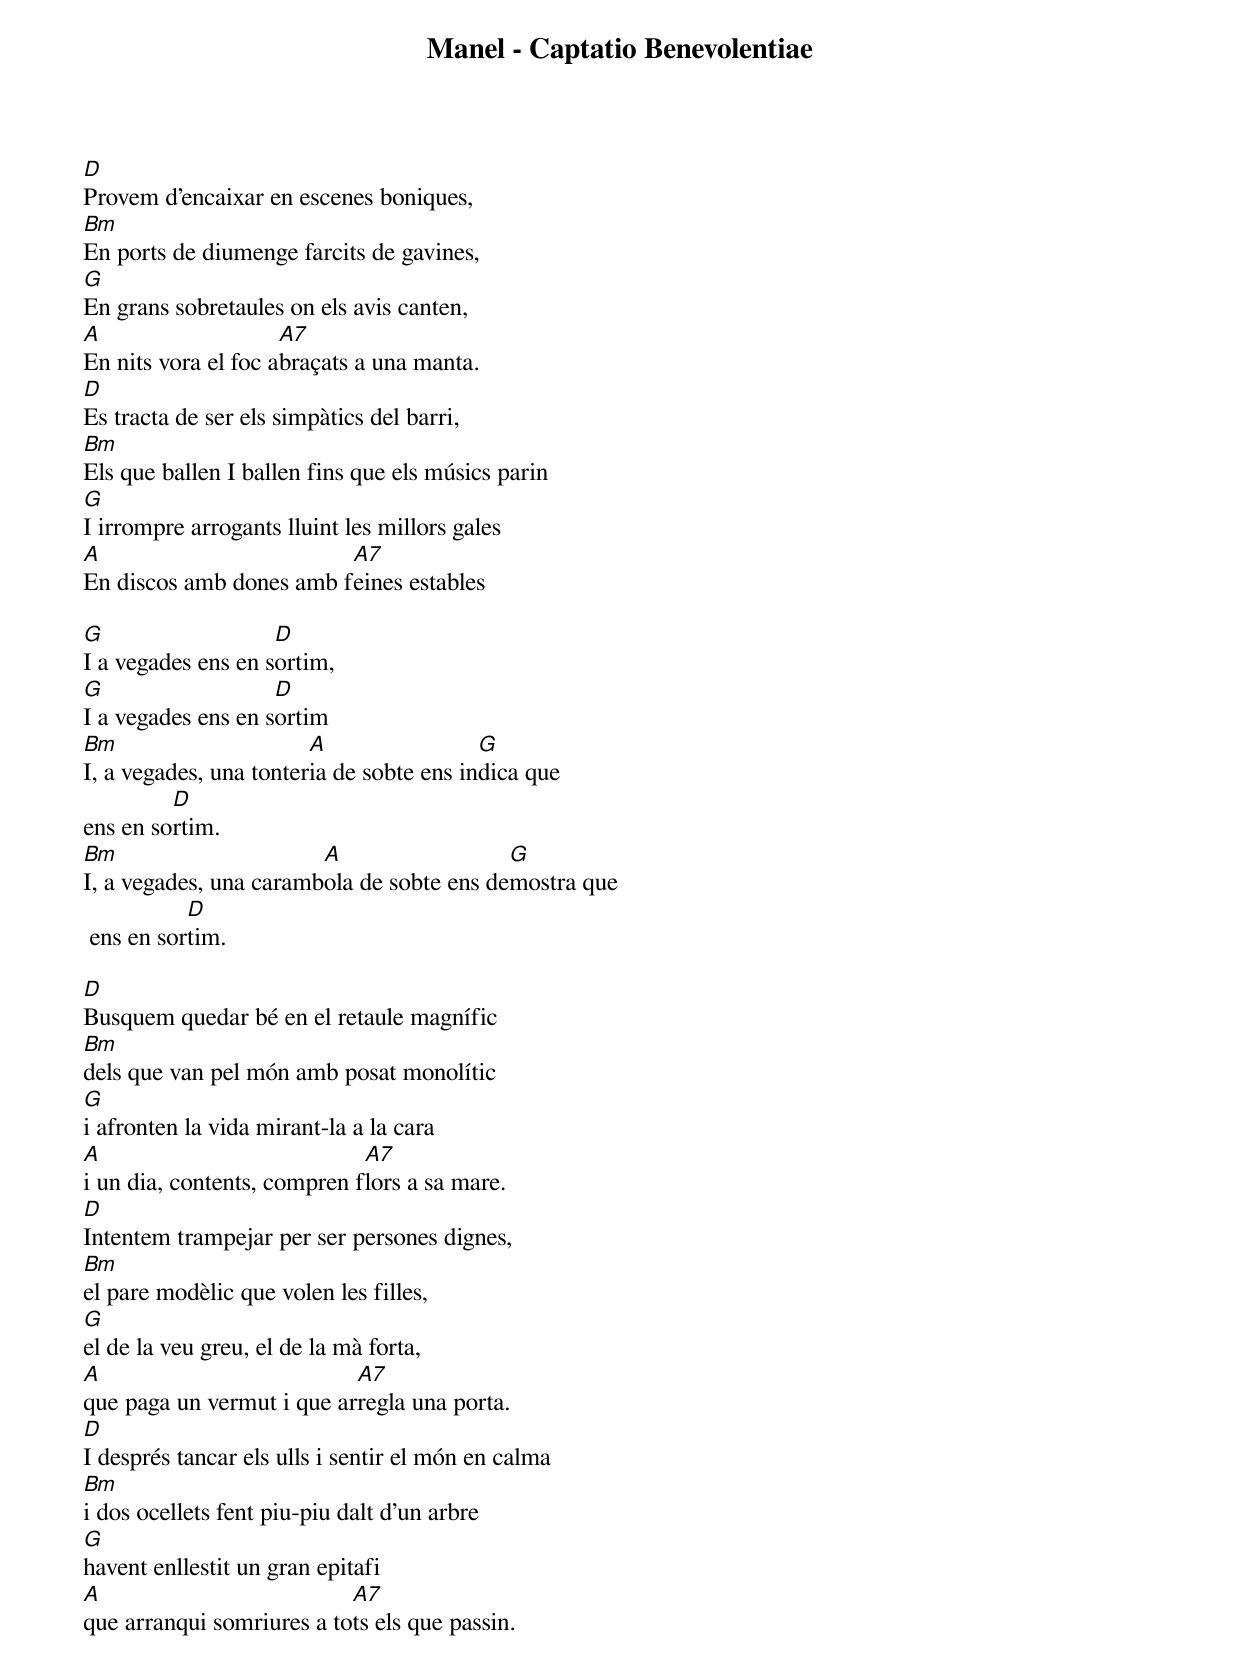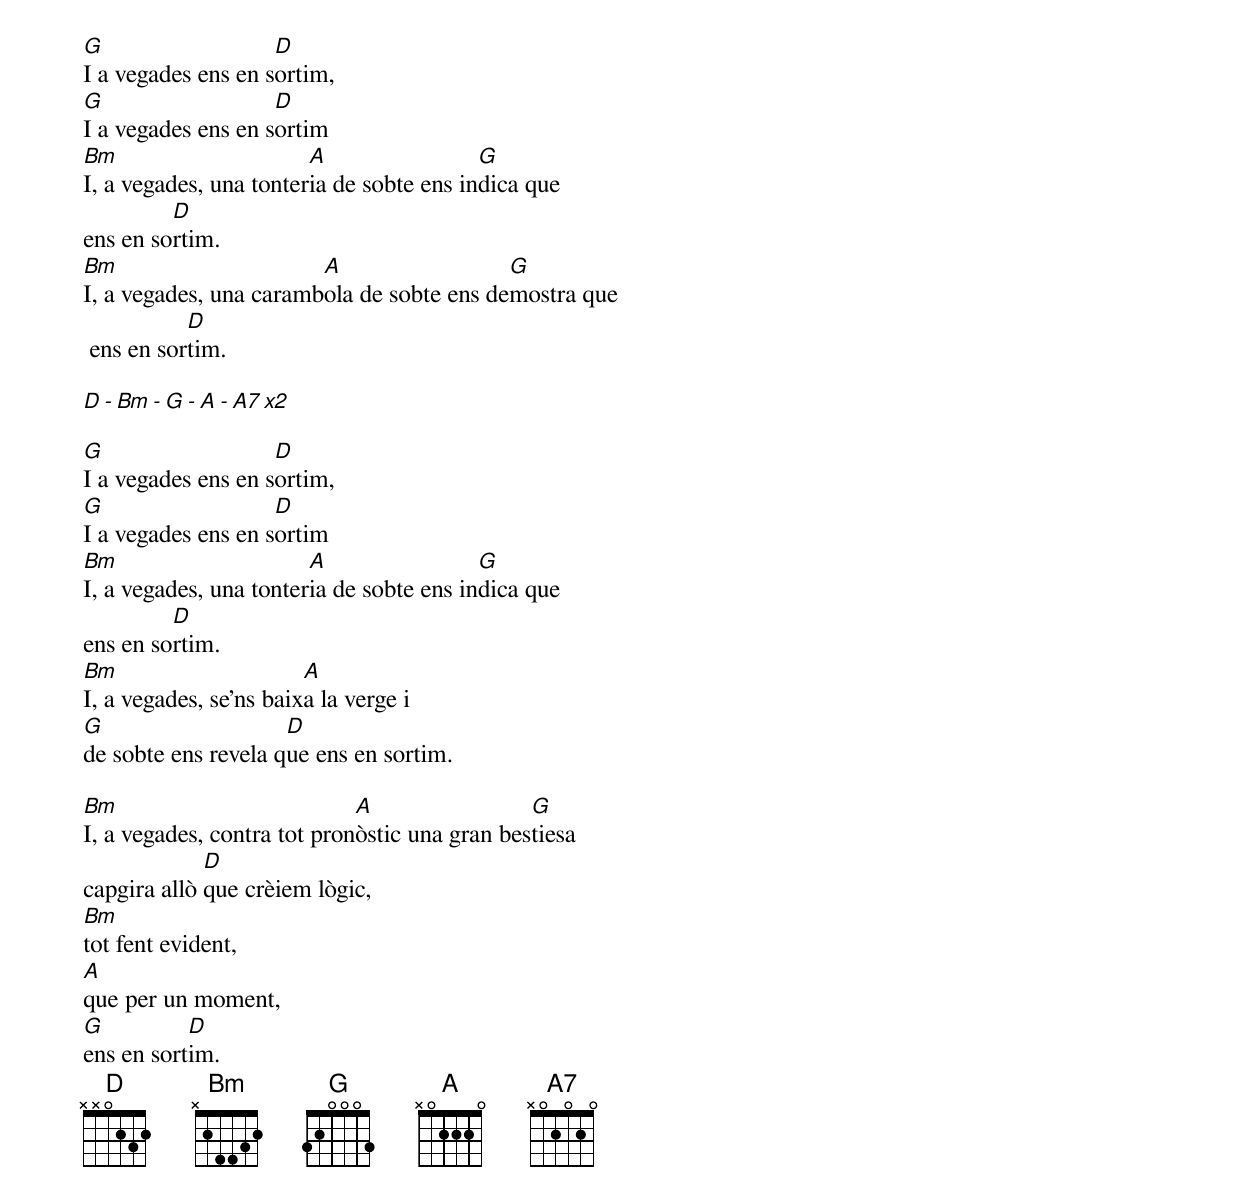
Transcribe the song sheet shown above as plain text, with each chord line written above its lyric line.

Manel - Captatio Benevolentiae

D
Provem d'encaixar en escenes boniques,
Bm
En ports de diumenge farcits de gavines,
G
En grans sobretaules on els avis canten,
A                    A7
En nits vora el foc abraçats a una manta.
D
Es tracta de ser els simpàtics del barri,
Bm
Els que ballen I ballen fins que els músics parin
G
I irrompre arrogants lluint les millors gales
A                        A7
En discos amb dones amb feines estables

G                   D
I a vegades ens en sortim,
G                   D
I a vegades ens en sortim
Bm                      A                 G
I, a vegades, una tonteria de sobte ens indica que
         D
ens en sortim.
Bm                      A                  G
I, a vegades, una carambola de sobte ens demostra que
           D
 ens en sortim.

D
Busquem quedar bé en el retaule magnífic
Bm
dels que van pel món amb posat monolític
G
i afronten la vida mirant-la a la cara
A                            A7
i un dia, contents, compren flors a sa mare.
D
Intentem trampejar per ser persones dignes,
Bm
el pare modèlic que volen les filles,
G
el de la veu greu, el de la mà forta,
A                          A7
que paga un vermut i que arregla una porta.
D
I després tancar els ulls i sentir el món en calma
Bm
i dos ocellets fent piu-piu dalt d'un arbre
G
havent enllestit un gran epitafi
A                          A7
que arranqui somriures a tots els que passin.

G                   D
I a vegades ens en sortim,
G                   D
I a vegades ens en sortim
Bm                      A                 G
I, a vegades, una tonteria de sobte ens indica que
         D
ens en sortim.
Bm                      A                  G
I, a vegades, una carambola de sobte ens demostra que
           D
 ens en sortim.

D  - Bm  - G   - A  - A7     x2

G                   D
I a vegades ens en sortim,
G                   D
I a vegades ens en sortim
Bm                      A                 G
I, a vegades, una tonteria de sobte ens indica que
         D
ens en sortim.
Bm                      A
I, a vegades, se'ns baixa la verge i
G                    D
de sobte ens revela que ens en sortim.

Bm                           A                 G
I, a vegades, contra tot pronòstic una gran bestiesa
             D
capgira allò que crèiem lògic,
Bm
tot fent evident,
A
que per un moment,
G          D
ens en sortim.
